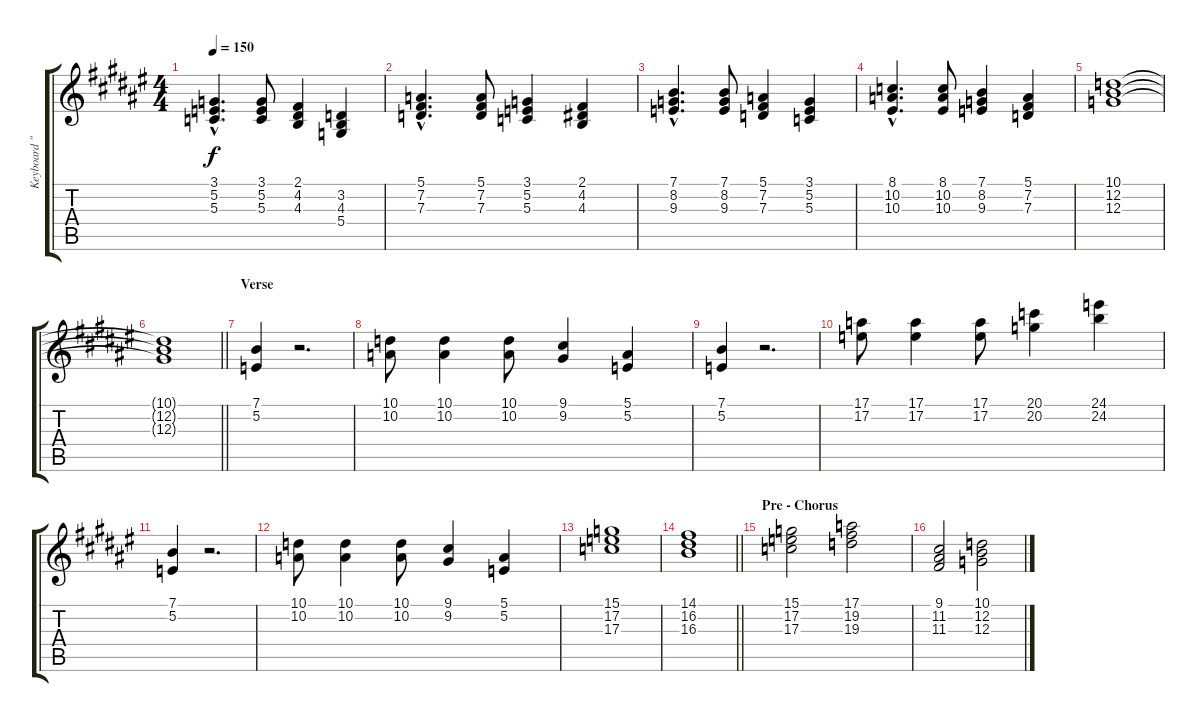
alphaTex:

\track ("Keyboard \"Right Hand\"" "Keyboard \"") {instrument stringensemble1}
\staff {score tabs}
\tuning (E4 B3 G3 D3 A2 E2) {hide}
\ts (4 4)
\tempo 150
\clef g2
\ks d#minor
(3.1{hac} 5.2{hac} 5.3{hac}).4{d dy f} (3.1 5.2 5.3).8 (2.1 4.2 4.3).4 (3.2 4.3 5.4).4 |
(5.1{hac} 7.2{hac} 7.3{hac}).4{d} (5.1 7.2 7.3).8 (3.1 5.2 5.3).4 (2.1 4.2 4.3).4 |
(7.1{hac} 8.2{hac} 9.3{hac}).4{d} (7.1 8.2 9.3).8 (5.1 7.2 7.3).4 (3.1 5.2 5.3).4 |
(8.1{hac} 10.2{hac} 10.3{hac}).4{d} (8.1 10.2 10.3).8 (7.1 8.2 9.3).4 (5.1 7.2 7.3).4 |
(10.1 12.2 12.3).1 |
\barLineRight lightlight
(10.1{t} 12.2{t} 12.3{t}).1 |
\section ("" "Verse")
(7.1 5.2).4 r.2{d} |
(10.1 10.2).8 (10.1 10.2).4 (10.1 10.2).8 (9.1 9.2).4 (5.1 5.2).4 |
(7.1 5.2).4 r.2{d} |
(17.1 17.2).8 (17.1 17.2).4 (17.1 17.2).8 (20.1 20.2).4 (24.1 24.2).4 |
(7.1 5.2).4 r.2{d} |
(10.1 10.2).8 (10.1 10.2).4 (10.1 10.2).8 (9.1 9.2).4 (5.1 5.2).4 |
(15.1 17.2 17.3).1 |
\barLineRight lightlight
(14.1 16.2 16.3).1 |
\section ("" "Pre - Chorus")
(15.1 17.2 17.3).2 (17.1 19.2 19.3).2 |
(9.1 11.2 11.3).2 (10.1 12.2 12.3).2
